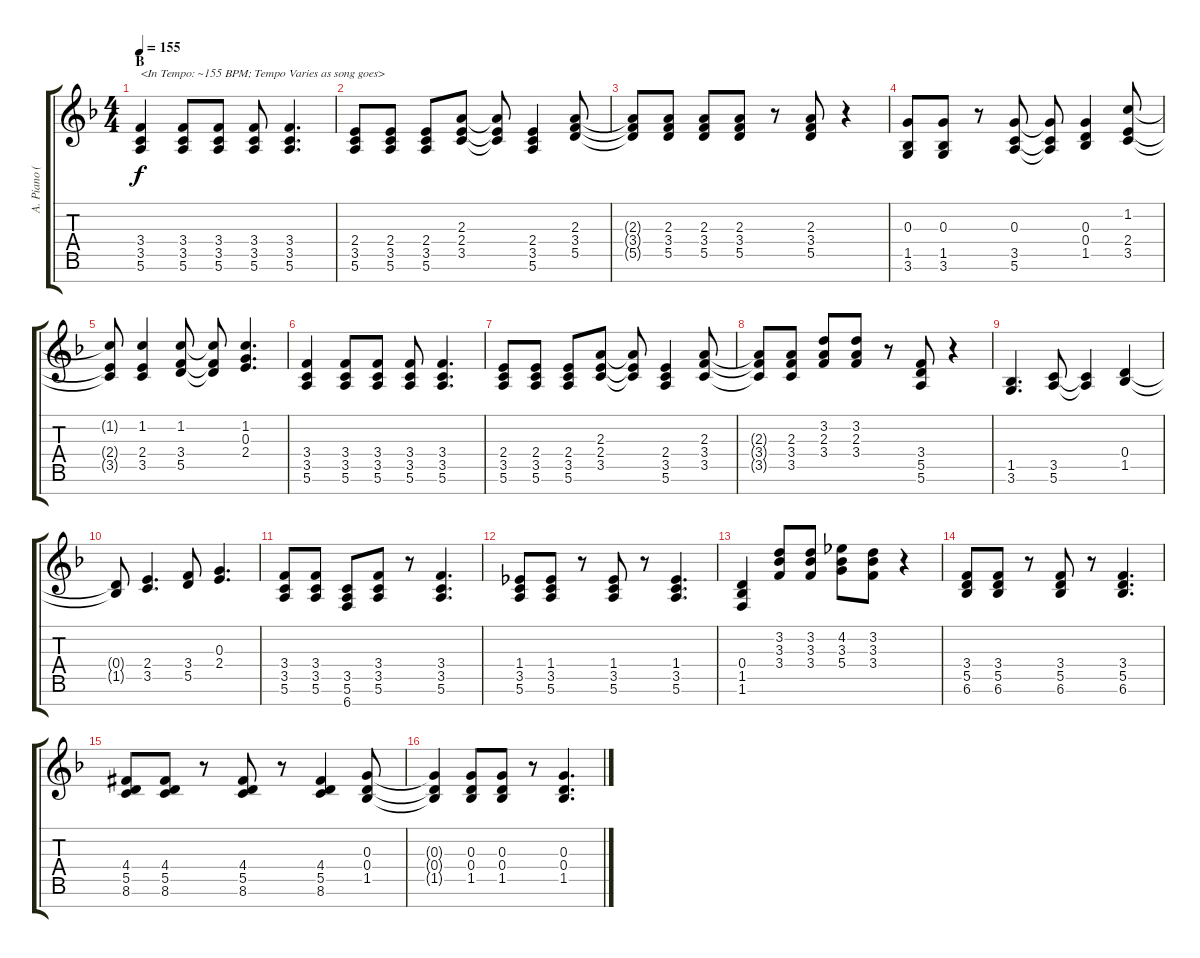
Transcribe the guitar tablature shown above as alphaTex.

\track ("A. Piano (Right Hand)" "A. Piano (") {instrument acousticgrandpiano}
\staff {score tabs}
\tuning (E5 B4 G4 D4 A3 E3 B2) {hide}
\ts (4 4)
\section ("" "B")
\tempo 155
\clef g2
\ks f
(3.4 3.5 5.6).4{txt "<In Tempo: ~155 BPM; Tempo Varies as song goes>" dy f} (3.4 3.5 5.6).8 (3.4 3.5 5.6).8 (3.4 3.5 5.6).8 (3.4 3.5 5.6).4{d} |
(2.4 3.5 5.6).8 (2.4 3.5 5.6).8 (2.4 3.5 5.6).8 (2.3 2.4 3.5).8 (2.3{t} 2.4{t} 3.5{t}).8 (2.4 3.5 5.6).4 (2.3 3.4 5.5).8 |
(2.3{t} 3.4{t} 5.5{t}).8 (2.3 3.4 5.5).8 (2.3 3.4 5.5).8 (2.3 3.4 5.5).8 r.8 (2.3 3.4 5.5).8 r.4 |
(0.3 1.5 3.6).8 (0.3 1.5 3.6).8 r.8 (0.3 3.5 5.6).8 (0.3{t} 3.5{t} 5.6{t}).8 (0.3 0.4 1.5).4 (1.2 2.4 3.5).8 |
(1.2{t} 2.4{t} 3.5{t}).8 (1.2 2.4 3.5).4 (1.2 3.4 5.5).8 (1.2{t} 3.4{t} 5.5{t}).8 (1.2 0.3 2.4).4{d} |
(3.4 3.5 5.6).4 (3.4 3.5 5.6).8 (3.4 3.5 5.6).8 (3.4 3.5 5.6).8 (3.4 3.5 5.6).4{d} |
(2.4 3.5 5.6).8 (2.4 3.5 5.6).8 (2.4 3.5 5.6).8 (2.3 2.4 3.5).8 (2.3{t} 2.4{t} 3.5{t}).8 (2.4 3.5 5.6).4 (2.3 3.4 3.5).8 |
(2.3{t} 3.4{t} 3.5{t}).8 (2.3 3.4 3.5).8 (3.2 2.3 3.4).8 (3.2 2.3 3.4).8 r.8 (3.4 5.5 5.6).8 r.4 |
(1.5 3.6).4{d} (3.5 5.6).8 (3.5{t} 5.6{t}).4 (0.4 1.5).4 |
(0.4{t} 1.5{t}).8 (2.4 3.5).4{d} (3.4 5.5).8 (0.3 2.4).4{d} |
(3.4 3.5 5.6).8 (3.4 3.5 5.6).8 (3.5 5.6 6.7).8 (3.4 3.5 5.6).8 r.8 (3.4 3.5 5.6).4{d} |
(1.4 3.5 5.6).8 (1.4 3.5 5.6).8 r.8 (1.4 3.5 5.6).8 r.8 (1.4 3.5 5.6).4{d} |
(0.4 1.5 1.6).4 (3.2 3.3 3.4).8 (3.2 3.3 3.4).8 (4.2 3.3 5.4).8 (3.2 3.3 3.4).8 r.4 |
(3.4 5.5 6.6).8 (3.4 5.5 6.6).8 r.8 (3.4 5.5 6.6).8 r.8 (3.4 5.5 6.6).4{d} |
(4.4{acc #} 5.5 8.6).8 (4.4{acc #} 5.5 8.6).8 r.8 (4.4{acc #} 5.5 8.6).8 r.8 (4.4{acc #} 5.5 8.6).4 (0.3 0.4 1.5).8 |
(0.3{t} 0.4{t} 1.5{t}).4 (0.3 0.4 1.5).8 (0.3 0.4 1.5).8 r.8 (0.3 0.4 1.5).4{d}
